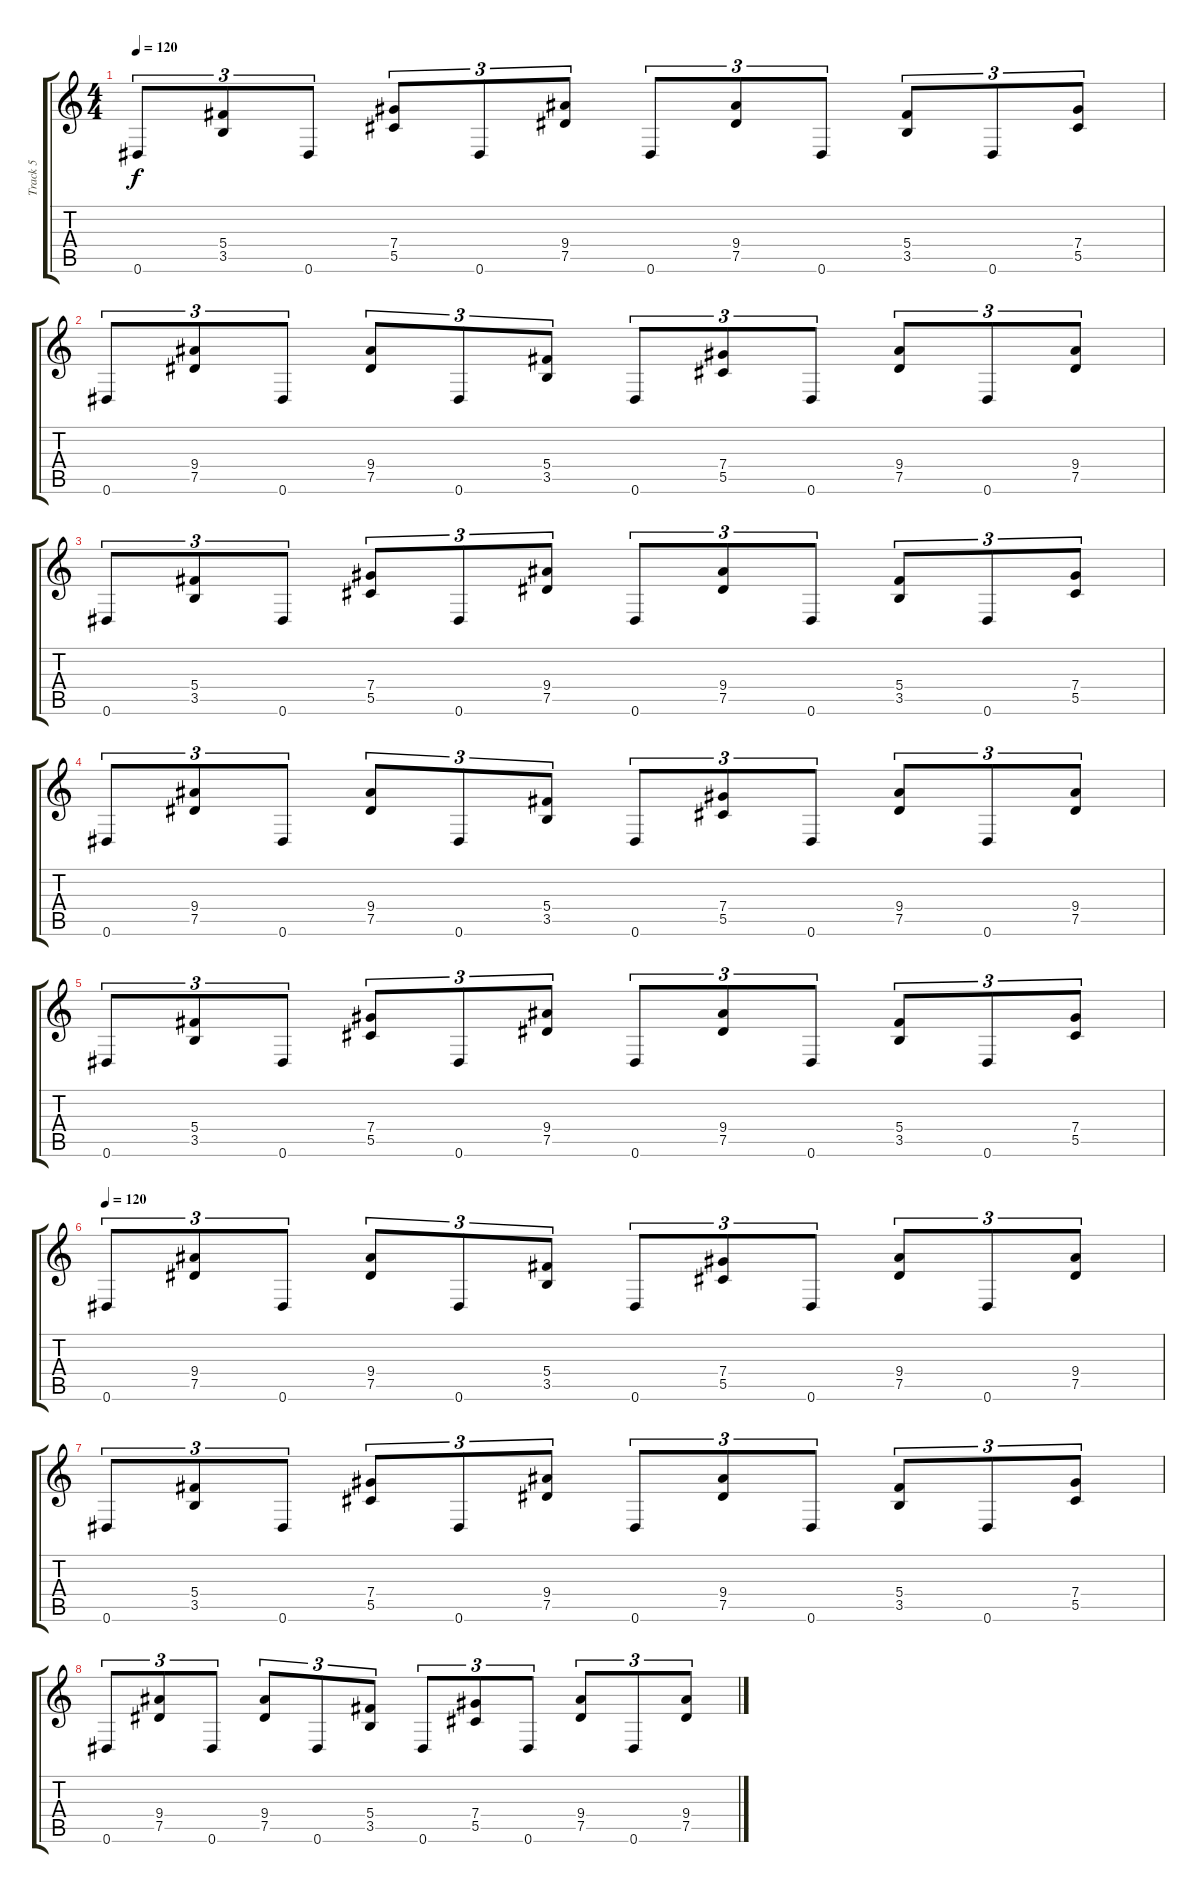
\track ("Track 5" "Track 5") {instrument overdrivenguitar}
\staff {score tabs}
\tuning (Eb4 Bb3 Gb3 Db3 Ab2 Eb2) {hide}
\ts (4 4)
\tempo 120
\clef g2
\ks c
0.6.8{tu (3 2) dy f} (5.4 3.5).8{tu (3 2)} 0.6.8{tu (3 2)} (7.4 5.5).8{tu (3 2)} 0.6.8{tu (3 2)} (9.4 7.5).8{tu (3 2)} 0.6.8{tu (3 2)} (9.4 7.5).8{tu (3 2)} 0.6.8{tu (3 2)} (5.4 3.5).8{tu (3 2)} 0.6.8{tu (3 2)} (7.4 5.5).8{tu (3 2)} |
0.6.8{tu (3 2)} (9.4 7.5).8{tu (3 2)} 0.6.8{tu (3 2)} (9.4 7.5).8{tu (3 2)} 0.6.8{tu (3 2)} (5.4 3.5).8{tu (3 2)} 0.6.8{tu (3 2)} (7.4 5.5).8{tu (3 2)} 0.6.8{tu (3 2)} (9.4 7.5).8{tu (3 2)} 0.6.8{tu (3 2)} (9.4 7.5).8{tu (3 2)} |
0.6.8{tu (3 2)} (5.4 3.5).8{tu (3 2)} 0.6.8{tu (3 2)} (7.4 5.5).8{tu (3 2)} 0.6.8{tu (3 2)} (9.4 7.5).8{tu (3 2)} 0.6.8{tu (3 2)} (9.4 7.5).8{tu (3 2)} 0.6.8{tu (3 2)} (5.4 3.5).8{tu (3 2)} 0.6.8{tu (3 2)} (7.4 5.5).8{tu (3 2)} |
0.6.8{tu (3 2)} (9.4 7.5).8{tu (3 2)} 0.6.8{tu (3 2)} (9.4 7.5).8{tu (3 2)} 0.6.8{tu (3 2)} (5.4 3.5).8{tu (3 2)} 0.6.8{tu (3 2)} (7.4 5.5).8{tu (3 2)} 0.6.8{tu (3 2)} (9.4 7.5).8{tu (3 2)} 0.6.8{tu (3 2)} (9.4 7.5).8{tu (3 2)} |
0.6.8{tu (3 2)} (5.4 3.5).8{tu (3 2)} 0.6.8{tu (3 2)} (7.4 5.5).8{tu (3 2)} 0.6.8{tu (3 2)} (9.4 7.5).8{tu (3 2)} 0.6.8{tu (3 2)} (9.4 7.5).8{tu (3 2)} 0.6.8{tu (3 2)} (5.4 3.5).8{tu (3 2)} 0.6.8{tu (3 2)} (7.4 5.5).8{tu (3 2)} |
\tempo 120
0.6.8{tu (3 2)} (9.4 7.5).8{tu (3 2)} 0.6.8{tu (3 2)} (9.4 7.5).8{tu (3 2)} 0.6.8{tu (3 2)} (5.4 3.5).8{tu (3 2)} 0.6.8{tu (3 2)} (7.4 5.5).8{tu (3 2)} 0.6.8{tu (3 2)} (9.4 7.5).8{tu (3 2)} 0.6.8{tu (3 2)} (9.4 7.5).8{tu (3 2)} |
0.6.8{tu (3 2)} (5.4 3.5).8{tu (3 2)} 0.6.8{tu (3 2)} (7.4 5.5).8{tu (3 2)} 0.6.8{tu (3 2)} (9.4 7.5).8{tu (3 2)} 0.6.8{tu (3 2)} (9.4 7.5).8{tu (3 2)} 0.6.8{tu (3 2)} (5.4 3.5).8{tu (3 2)} 0.6.8{tu (3 2)} (7.4 5.5).8{tu (3 2)} |
0.6.8{tu (3 2)} (9.4 7.5).8{tu (3 2)} 0.6.8{tu (3 2)} (9.4 7.5).8{tu (3 2)} 0.6.8{tu (3 2)} (5.4 3.5).8{tu (3 2)} 0.6.8{tu (3 2)} (7.4 5.5).8{tu (3 2)} 0.6.8{tu (3 2)} (9.4 7.5).8{tu (3 2)} 0.6.8{tu (3 2)} (9.4 7.5).8{tu (3 2)}
